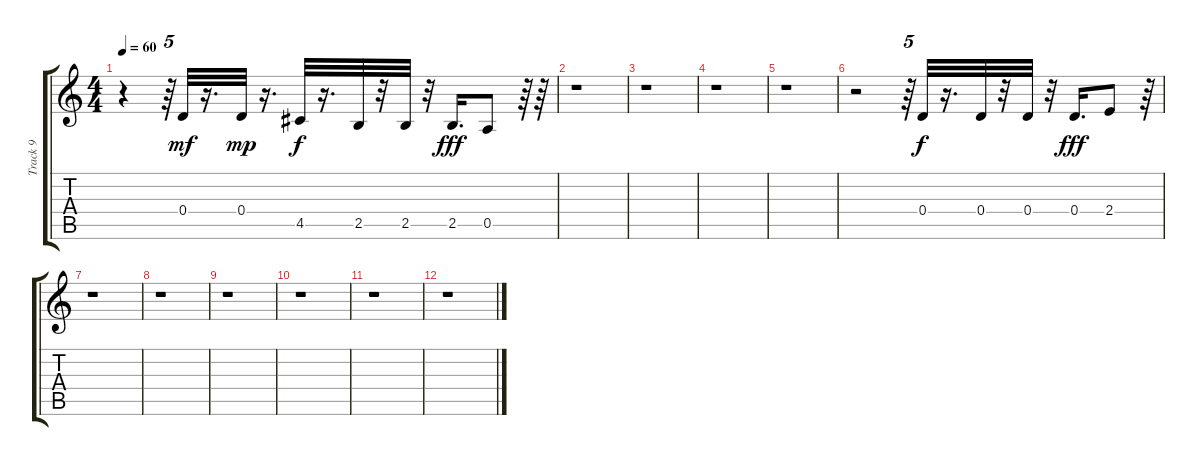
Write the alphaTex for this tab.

\track ("Track 9" "Track 9") {instrument distortionguitar}
\staff {score tabs}
\tuning (E4 B3 G3 D3 A2 E2) {hide}
\ts (4 4)
\tempo 60
\clef g2
\ks c
r.4{dy f} r.64{tu (5 4)} 0.4.32{dy mf} r.16{d} 0.4.32{dy mp} r.16{d} 4.5.32{dy f} r.16{d} 2.5.32 r.32 2.5.32 r.32 2.5.16{d dy fff} 0.5.8 r.64 r.64 |
r.1 |
r.1 |
r.1 |
r.1 |
r.2 r.64{tu (5 4)} 0.4.32{dy f} r.16{d} 0.4.32 r.32 0.4.32 r.32 0.4.16{d dy fff} 2.4.8 r.64 |
r.1 |
r.1 |
r.1 |
r.1 |
r.1 |
r.1
